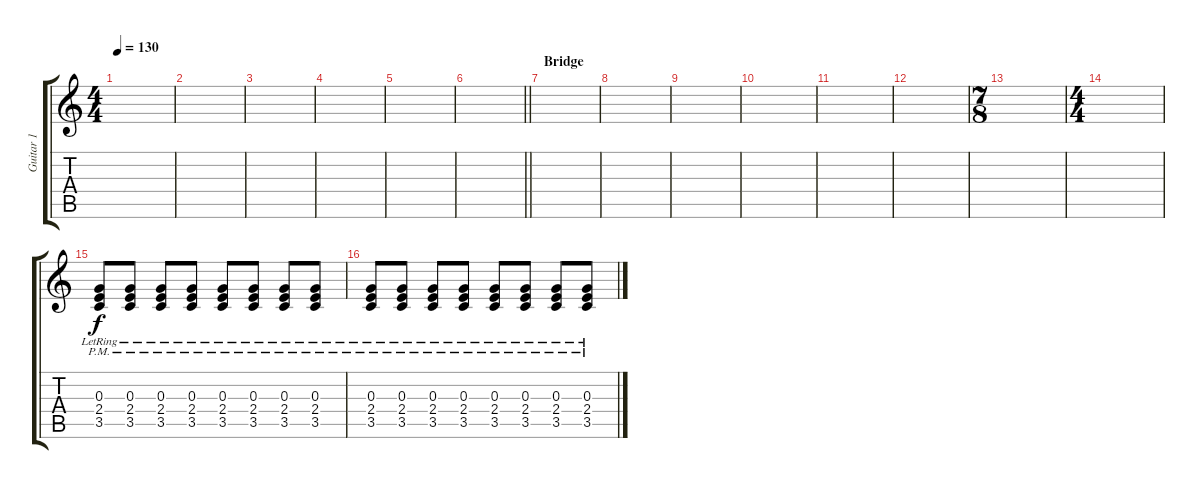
\track ("Guitar 1" "Guitar 1") {instrument distortionguitar}
\staff {score tabs}
\tuning (E4 B3 G3 D3 A2 E2) {hide}
\ts (4 4)
\tempo 130
\clef g2
\ks c
|
|
|
|
|
\barLineRight lightlight
|
\section ("" "Bridge")
|
|
|
|
|
|
\ts (7 8)
|
\ts (4 4)
|
(0.3{pm lr} 2.4{pm lr} 3.5{pm lr}).8 (0.3{pm lr} 2.4{pm lr} 3.5{pm lr}).8 (0.3{pm lr} 2.4{pm lr} 3.5{pm lr}).8 (0.3{pm lr} 2.4{pm lr} 3.5{pm lr}).8 (0.3{pm lr} 2.4{pm lr} 3.5{pm lr}).8 (0.3{pm lr} 2.4{pm lr} 3.5{pm lr}).8 (0.3{pm lr} 2.4{pm lr} 3.5{pm lr}).8 (0.3{pm lr} 2.4{pm lr} 3.5{pm lr}).8 |
(0.3{pm lr} 2.4{pm lr} 3.5{pm lr}).8 (0.3{pm lr} 2.4{pm lr} 3.5{pm lr}).8 (0.3{pm lr} 2.4{pm lr} 3.5{pm lr}).8 (0.3{pm lr} 2.4{pm lr} 3.5{pm lr}).8 (0.3{pm lr} 2.4{pm lr} 3.5{pm lr}).8 (0.3{pm lr} 2.4{pm lr} 3.5{pm lr}).8 (0.3{pm lr} 2.4{pm lr} 3.5{pm lr}).8 (0.3{pm lr} 2.4{pm lr} 3.5{pm lr}).8
